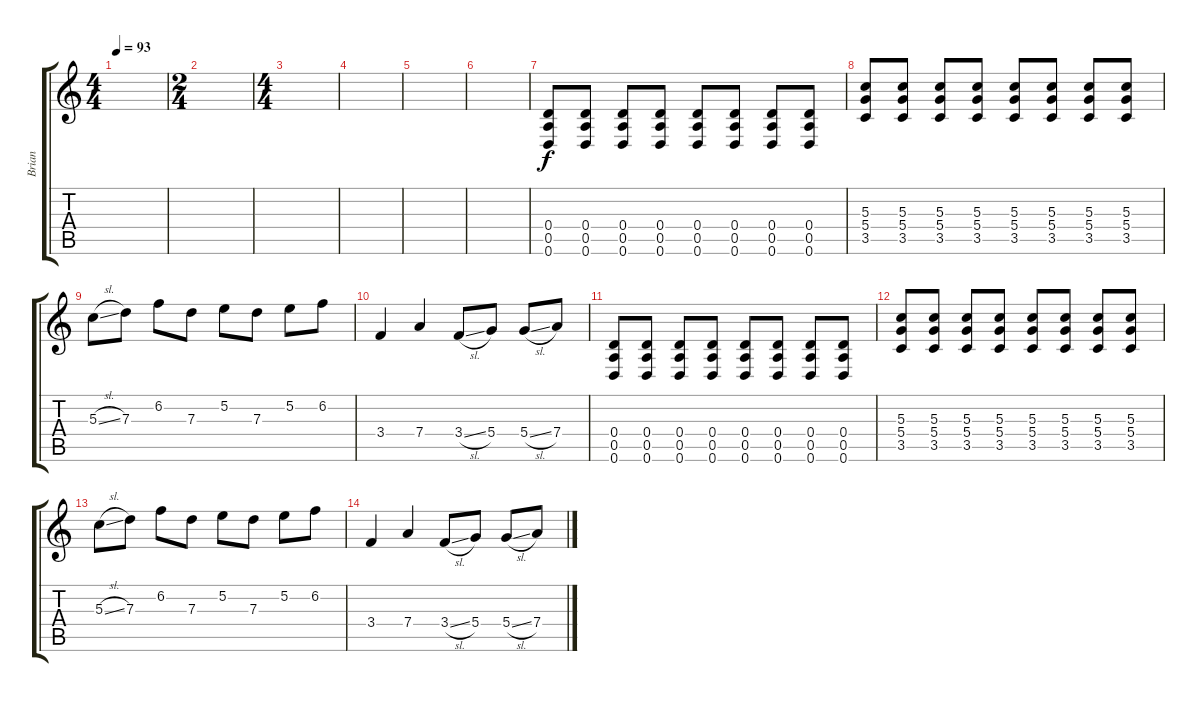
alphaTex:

\track ("Brian" "Brian") {instrument distortionguitar}
\staff {score tabs}
\tuning (E4 B3 G3 D3 A2 D2) {hide}
\ts (4 4)
\tempo 93
\clef g2
\ks c
|
\ts (2 4)
|
\ts (4 4)
|
|
|
|
(0.4 0.5 0.6).8 (0.4 0.5 0.6).8 (0.4 0.5 0.6).8 (0.4 0.5 0.6).8 (0.4 0.5 0.6).8 (0.4 0.5 0.6).8 (0.4 0.5 0.6).8 (0.4 0.5 0.6).8 |
(5.3 5.4 3.5).8 (5.3 5.4 3.5).8 (5.3 5.4 3.5).8 (5.3 5.4 3.5).8 (5.3 5.4 3.5).8 (5.3 5.4 3.5).8 (5.3 5.4 3.5).8 (5.3 5.4 3.5).8 |
5.3{sl}.8 7.3.8 6.2.8 7.3.8 5.2.8 7.3.8 5.2.8 6.2.8 |
3.4.4 7.4.4 3.4{sl}.8 5.4.8 5.4{sl}.8 7.4.8 |
(0.4 0.5 0.6).8 (0.4 0.5 0.6).8 (0.4 0.5 0.6).8 (0.4 0.5 0.6).8 (0.4 0.5 0.6).8 (0.4 0.5 0.6).8 (0.4 0.5 0.6).8 (0.4 0.5 0.6).8 |
(5.3 5.4 3.5).8 (5.3 5.4 3.5).8 (5.3 5.4 3.5).8 (5.3 5.4 3.5).8 (5.3 5.4 3.5).8 (5.3 5.4 3.5).8 (5.3 5.4 3.5).8 (5.3 5.4 3.5).8 |
5.3{sl}.8 7.3.8 6.2.8 7.3.8 5.2.8 7.3.8 5.2.8 6.2.8 |
3.4.4 7.4.4 3.4{sl}.8 5.4.8 5.4{sl}.8 7.4.8
